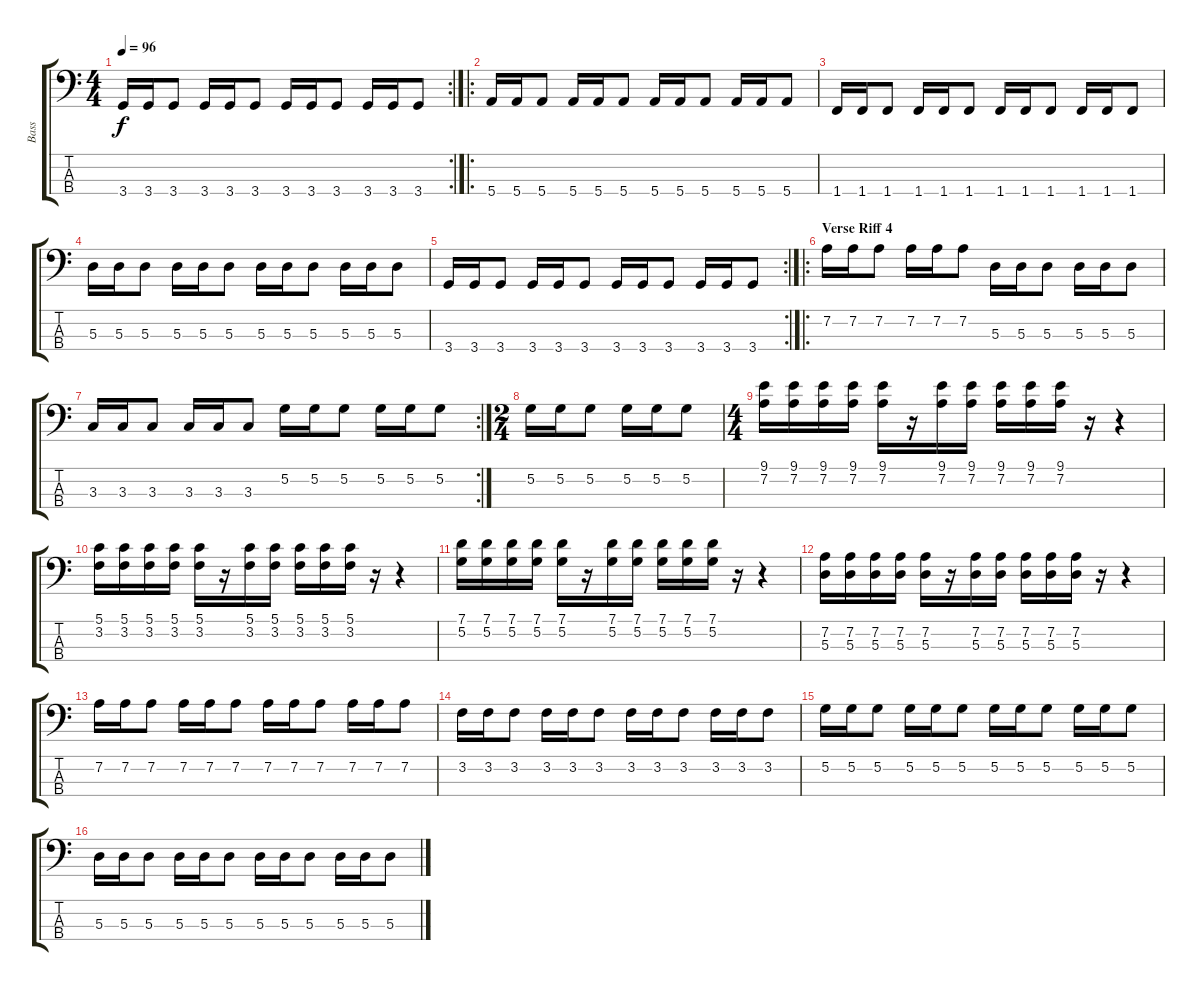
\track ("Bass" "Bass") {instrument electricbasspick}
\staff {score tabs}
\tuning (G2 D2 A1 E1) {hide}
\rc 2
\ts (4 4)
\tempo 96
\clef f4
\ks c
3.4.16{dy f} 3.4.16 3.4.8 3.4.16 3.4.16 3.4.8 3.4.16 3.4.16 3.4.8 3.4.16 3.4.16 3.4.8 |
\ro
5.4.16 5.4.16 5.4.8 5.4.16 5.4.16 5.4.8 5.4.16 5.4.16 5.4.8 5.4.16 5.4.16 5.4.8 |
1.4.16 1.4.16 1.4.8 1.4.16 1.4.16 1.4.8 1.4.16 1.4.16 1.4.8 1.4.16 1.4.16 1.4.8 |
5.3.16 5.3.16 5.3.8 5.3.16 5.3.16 5.3.8 5.3.16 5.3.16 5.3.8 5.3.16 5.3.16 5.3.8 |
\rc 2
3.4.16 3.4.16 3.4.8 3.4.16 3.4.16 3.4.8 3.4.16 3.4.16 3.4.8 3.4.16 3.4.16 3.4.8 |
\ro
\section ("" "Verse Riff 4")
7.2.16 7.2.16 7.2.8 7.2.16 7.2.16 7.2.8 5.3.16 5.3.16 5.3.8 5.3.16 5.3.16 5.3.8 |
\rc 2
3.3.16 3.3.16 3.3.8 3.3.16 3.3.16 3.3.8 5.2.16 5.2.16 5.2.8 5.2.16 5.2.16 5.2.8 |
\ts (2 4)
5.2.16 5.2.16 5.2.8 5.2.16 5.2.16 5.2.8 |
\ts (4 4)
(9.1 7.2).16 (9.1 7.2).16 (9.1 7.2).16 (9.1 7.2).16 (9.1 7.2).16 r.16 (9.1 7.2).16 (9.1 7.2).16 (9.1 7.2).16 (9.1 7.2).16 (9.1 7.2).16 r.16 r.4 |
(5.1 3.2).16 (5.1 3.2).16 (5.1 3.2).16 (5.1 3.2).16 (5.1 3.2).16 r.16 (5.1 3.2).16 (5.1 3.2).16 (5.1 3.2).16 (5.1 3.2).16 (5.1 3.2).16 r.16 r.4 |
(7.1 5.2).16 (7.1 5.2).16 (7.1 5.2).16 (7.1 5.2).16 (7.1 5.2).16 r.16 (7.1 5.2).16 (7.1 5.2).16 (7.1 5.2).16 (7.1 5.2).16 (7.1 5.2).16 r.16 r.4 |
(7.2 5.3).16 (7.2 5.3).16 (7.2 5.3).16 (7.2 5.3).16 (7.2 5.3).16 r.16 (7.2 5.3).16 (7.2 5.3).16 (7.2 5.3).16 (7.2 5.3).16 (7.2 5.3).16 r.16 r.4 |
7.2.16 7.2.16 7.2.8 7.2.16 7.2.16 7.2.8 7.2.16 7.2.16 7.2.8 7.2.16 7.2.16 7.2.8 |
3.2.16 3.2.16 3.2.8 3.2.16 3.2.16 3.2.8 3.2.16 3.2.16 3.2.8 3.2.16 3.2.16 3.2.8 |
5.2.16 5.2.16 5.2.8 5.2.16 5.2.16 5.2.8 5.2.16 5.2.16 5.2.8 5.2.16 5.2.16 5.2.8 |
5.3.16 5.3.16 5.3.8 5.3.16 5.3.16 5.3.8 5.3.16 5.3.16 5.3.8 5.3.16 5.3.16 5.3.8
